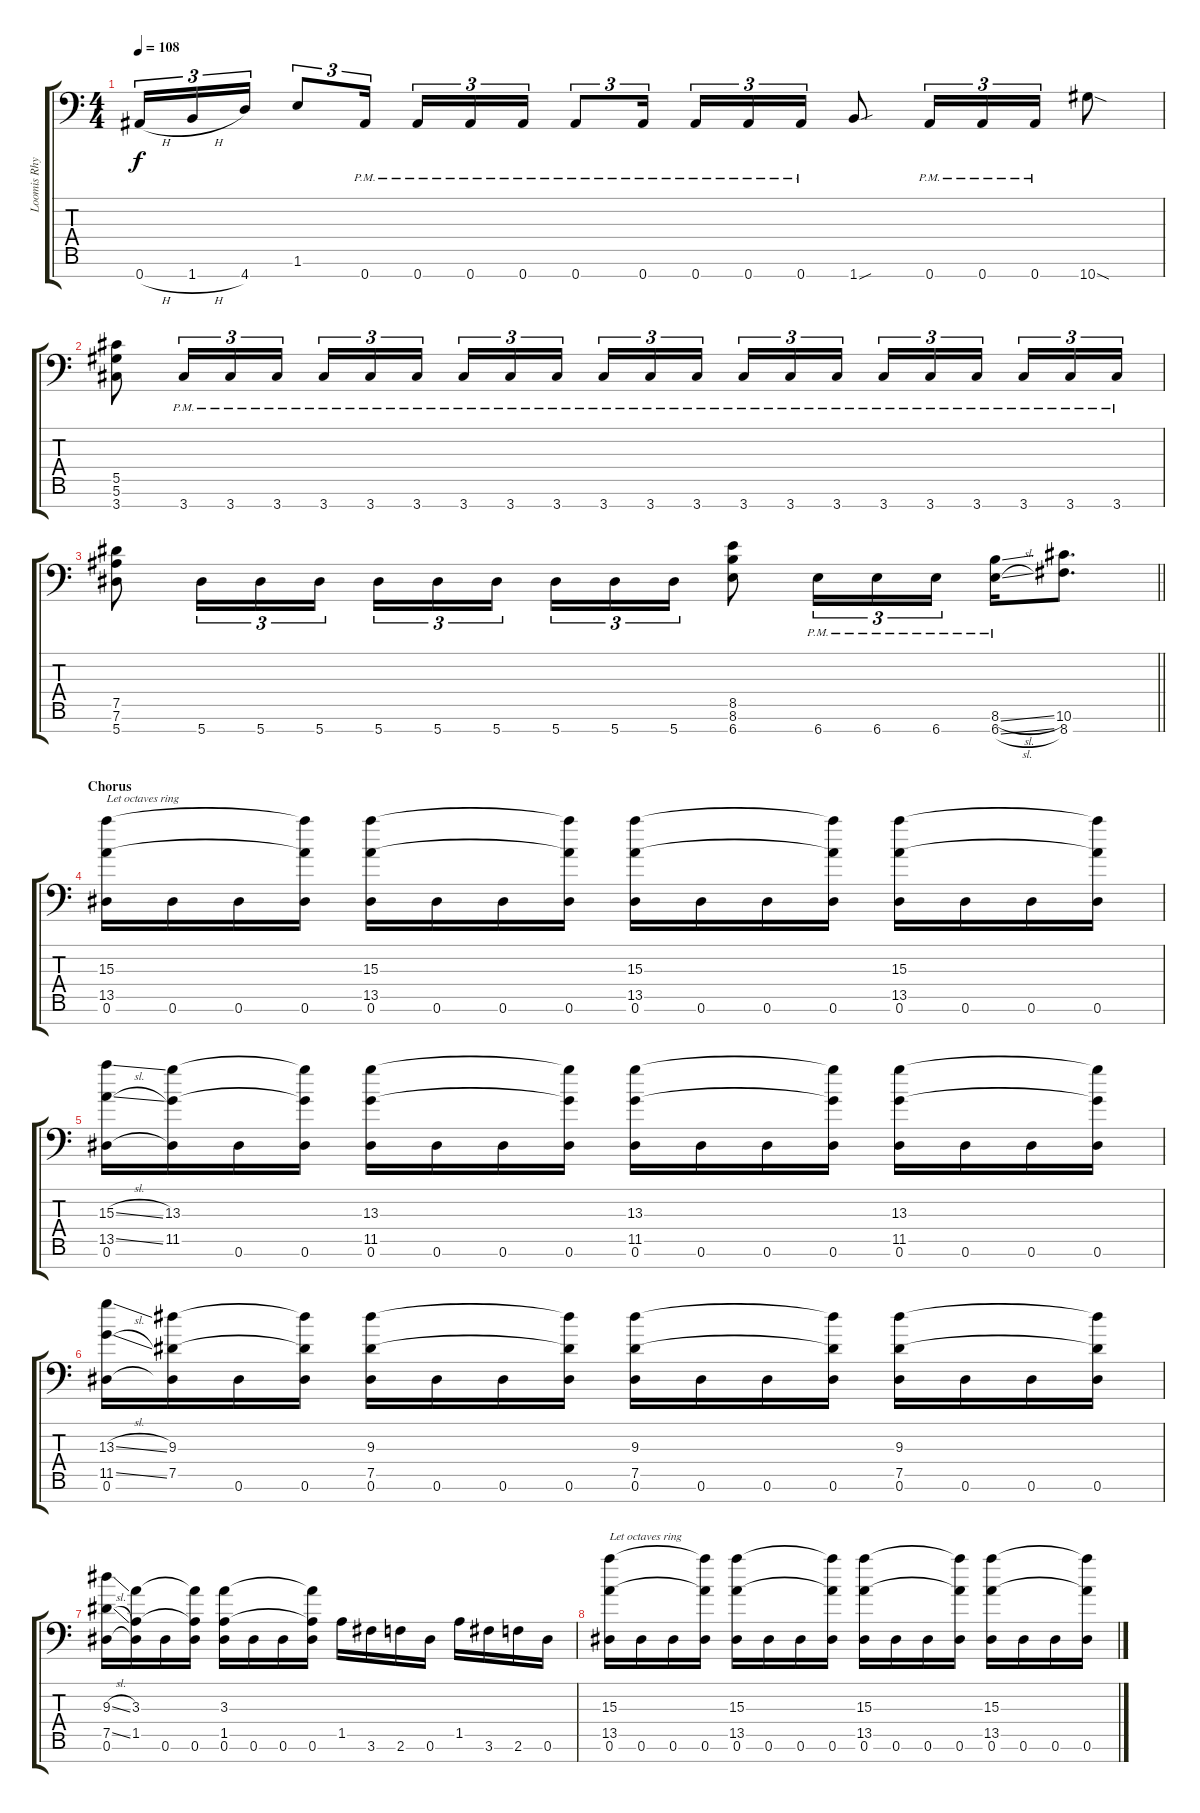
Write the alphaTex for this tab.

\track ("Loomis Rhythm 2" "Loomis Rhy") {instrument overdrivenguitar}
\staff {score tabs}
\tuning (Eb4 Bb3 Gb3 Db3 Ab2 Eb2 Bb1) {hide}
\ts (4 4)
\tempo 108
\clef f4
\ks c
0.7{h}.16{tu (3 2) dy f} 1.7{h}.16{tu (3 2)} 4.7.16{tu (3 2)} 1.6.8{tu (3 2)} 0.7{pm}.16{tu (3 2)} 0.7{pm}.16{tu (3 2)} 0.7{pm}.16{tu (3 2)} 0.7{pm}.16{tu (3 2)} 0.7{pm}.8{tu (3 2)} 0.7{pm}.16{tu (3 2)} 0.7{pm}.16{tu (3 2)} 0.7{pm}.16{tu (3 2)} 0.7{pm}.16{tu (3 2)} 1.7{sou}.8 0.7{pm}.16{tu (3 2)} 0.7{pm}.16{tu (3 2)} 0.7{pm}.16{tu (3 2)} 10.7{sod}.8 |
(5.5 5.6 3.7).8 3.7{pm}.16{tu (3 2)} 3.7{pm}.16{tu (3 2)} 3.7{pm}.16{tu (3 2)} 3.7{pm}.16{tu (3 2)} 3.7{pm}.16{tu (3 2)} 3.7{pm}.16{tu (3 2) beam splitsecondary} 3.7{pm}.16{tu (3 2)} 3.7{pm}.16{tu (3 2)} 3.7{pm}.16{tu (3 2)} 3.7{pm}.16{tu (3 2)} 3.7{pm}.16{tu (3 2)} 3.7{pm}.16{tu (3 2) beam splitsecondary} 3.7{pm}.16{tu (3 2)} 3.7{pm}.16{tu (3 2)} 3.7{pm}.16{tu (3 2)} 3.7{pm}.16{tu (3 2)} 3.7{pm}.16{tu (3 2)} 3.7{pm}.16{tu (3 2) beam splitsecondary} 3.7{pm}.16{tu (3 2)} 3.7{pm}.16{tu (3 2)} 3.7{pm}.16{tu (3 2)} |
\barLineRight lightlight
(7.5 7.6 5.7).8 5.7.16{tu (3 2)} 5.7.16{tu (3 2)} 5.7.16{tu (3 2)} 5.7.16{tu (3 2)} 5.7.16{tu (3 2)} 5.7.16{tu (3 2) beam splitsecondary} 5.7.16{tu (3 2)} 5.7.16{tu (3 2)} 5.7.16{tu (3 2)} (8.5 8.6 6.7).8 6.7{pm}.16{tu (3 2)} 6.7{pm}.16{tu (3 2)} 6.7{pm}.16{tu (3 2)} (8.6{sl pm} 6.7{sl pm}).16 (10.6 8.7).8{d} |
\section ("" "Chorus")
(15.3 13.5 0.6).16{txt "Let octaves ring"} 0.6.16 0.6.16 (15.3{t} 13.5{t} 0.6).16 (15.3 13.5 0.6).16 0.6.16 0.6.16 (15.3{t} 13.5{t} 0.6).16 (15.3 13.5 0.6).16 0.6.16 0.6.16 (15.3{t} 13.5{t} 0.6).16 (15.3 13.5 0.6).16 0.6.16 0.6.16 (15.3{t} 13.5{t} 0.6).16 |
(15.3{sl} 13.5{sl} 0.6).16 (13.3 11.5 0.6{t}).16 0.6.16 (13.3{t} 11.5{t} 0.6).16 (13.3 11.5 0.6).16 0.6.16 0.6.16 (13.3{t} 11.5{t} 0.6).16 (13.3 11.5 0.6).16 0.6.16 0.6.16 (13.3{t} 11.5{t} 0.6).16 (13.3 11.5 0.6).16 0.6.16 0.6.16 (13.3{t} 11.5{t} 0.6).16 |
(13.3{sl} 11.5{sl} 0.6).16 (9.3 7.5 0.6{t}).16 0.6.16 (9.3{t} 7.5{t} 0.6).16 (9.3 7.5 0.6).16 0.6.16 0.6.16 (9.3{t} 7.5{t} 0.6).16 (9.3 7.5 0.6).16 0.6.16 0.6.16 (9.3{t} 7.5{t} 0.6).16 (9.3 7.5 0.6).16 0.6.16 0.6.16 (9.3{t} 7.5{t} 0.6).16 |
(9.3{sl} 7.5{sl} 0.6).16 (3.3 1.5 0.6{t}).16 0.6.16 (3.3{t} 1.5{t} 0.6).16 (3.3 1.5 0.6).16 0.6.16 0.6.16 (3.3{t} 1.5{t} 0.6).16 1.5.16 3.6.16 2.6.16 0.6.16 1.5.16 3.6.16 2.6.16 0.6.16 |
(15.3 13.5 0.6).16{txt "Let octaves ring"} 0.6.16 0.6.16 (15.3{t} 13.5{t} 0.6).16 (15.3 13.5 0.6).16 0.6.16 0.6.16 (15.3{t} 13.5{t} 0.6).16 (15.3 13.5 0.6).16 0.6.16 0.6.16 (15.3{t} 13.5{t} 0.6).16 (15.3 13.5 0.6).16 0.6.16 0.6.16 (15.3{t} 13.5{t} 0.6).16
